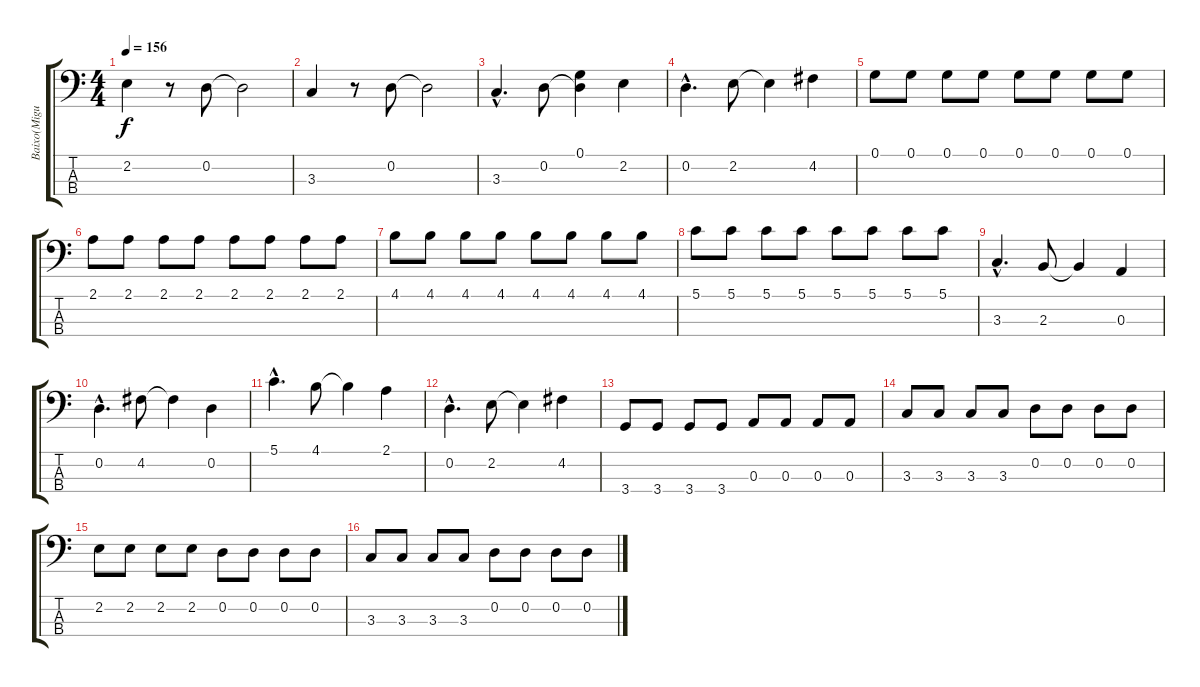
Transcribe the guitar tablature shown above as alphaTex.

\track ("Baixo(Miguel)" "Baixo(Migu") {instrument electricbasspick}
\staff {score tabs}
\tuning (G2 D2 A1 E1) {hide}
\ts (4 4)
\tempo 156
\clef f4
\ks c
2.2.4{dy f} r.8 0.2.8 0.2{t}.2 |
3.3.4 r.8 0.2.8 0.2{t}.2 |
3.3{hac}.4{d} 0.2.8 (0.1 0.2{t}).4 2.2.4 |
0.2{hac}.4{d} 2.2.8 2.2{t}.4 4.2.4 |
0.1.8 0.1.8 0.1.8 0.1.8 0.1.8 0.1.8 0.1.8 0.1.8 |
2.1.8 2.1.8 2.1.8 2.1.8 2.1.8 2.1.8 2.1.8 2.1.8 |
4.1.8 4.1.8 4.1.8 4.1.8 4.1.8 4.1.8 4.1.8 4.1.8 |
5.1.8 5.1.8 5.1.8 5.1.8 5.1.8 5.1.8 5.1.8 5.1.8 |
3.3{hac}.4{d} 2.3.8 2.3{t}.4 0.3.4 |
0.2{hac}.4{d} 4.2.8 4.2{t}.4 0.2.4 |
5.1{hac}.4{d} 4.1.8 4.1{t}.4 2.1.4 |
0.2{hac}.4{d} 2.2.8 2.2{t}.4 4.2.4 |
3.4.8 3.4.8 3.4.8 3.4.8 0.3.8 0.3.8 0.3.8 0.3.8 |
3.3.8 3.3.8 3.3.8 3.3.8 0.2.8 0.2.8 0.2.8 0.2.8 |
2.2.8 2.2.8 2.2.8 2.2.8 0.2.8 0.2.8 0.2.8 0.2.8 |
3.3.8 3.3.8 3.3.8 3.3.8 0.2.8 0.2.8 0.2.8 0.2.8
